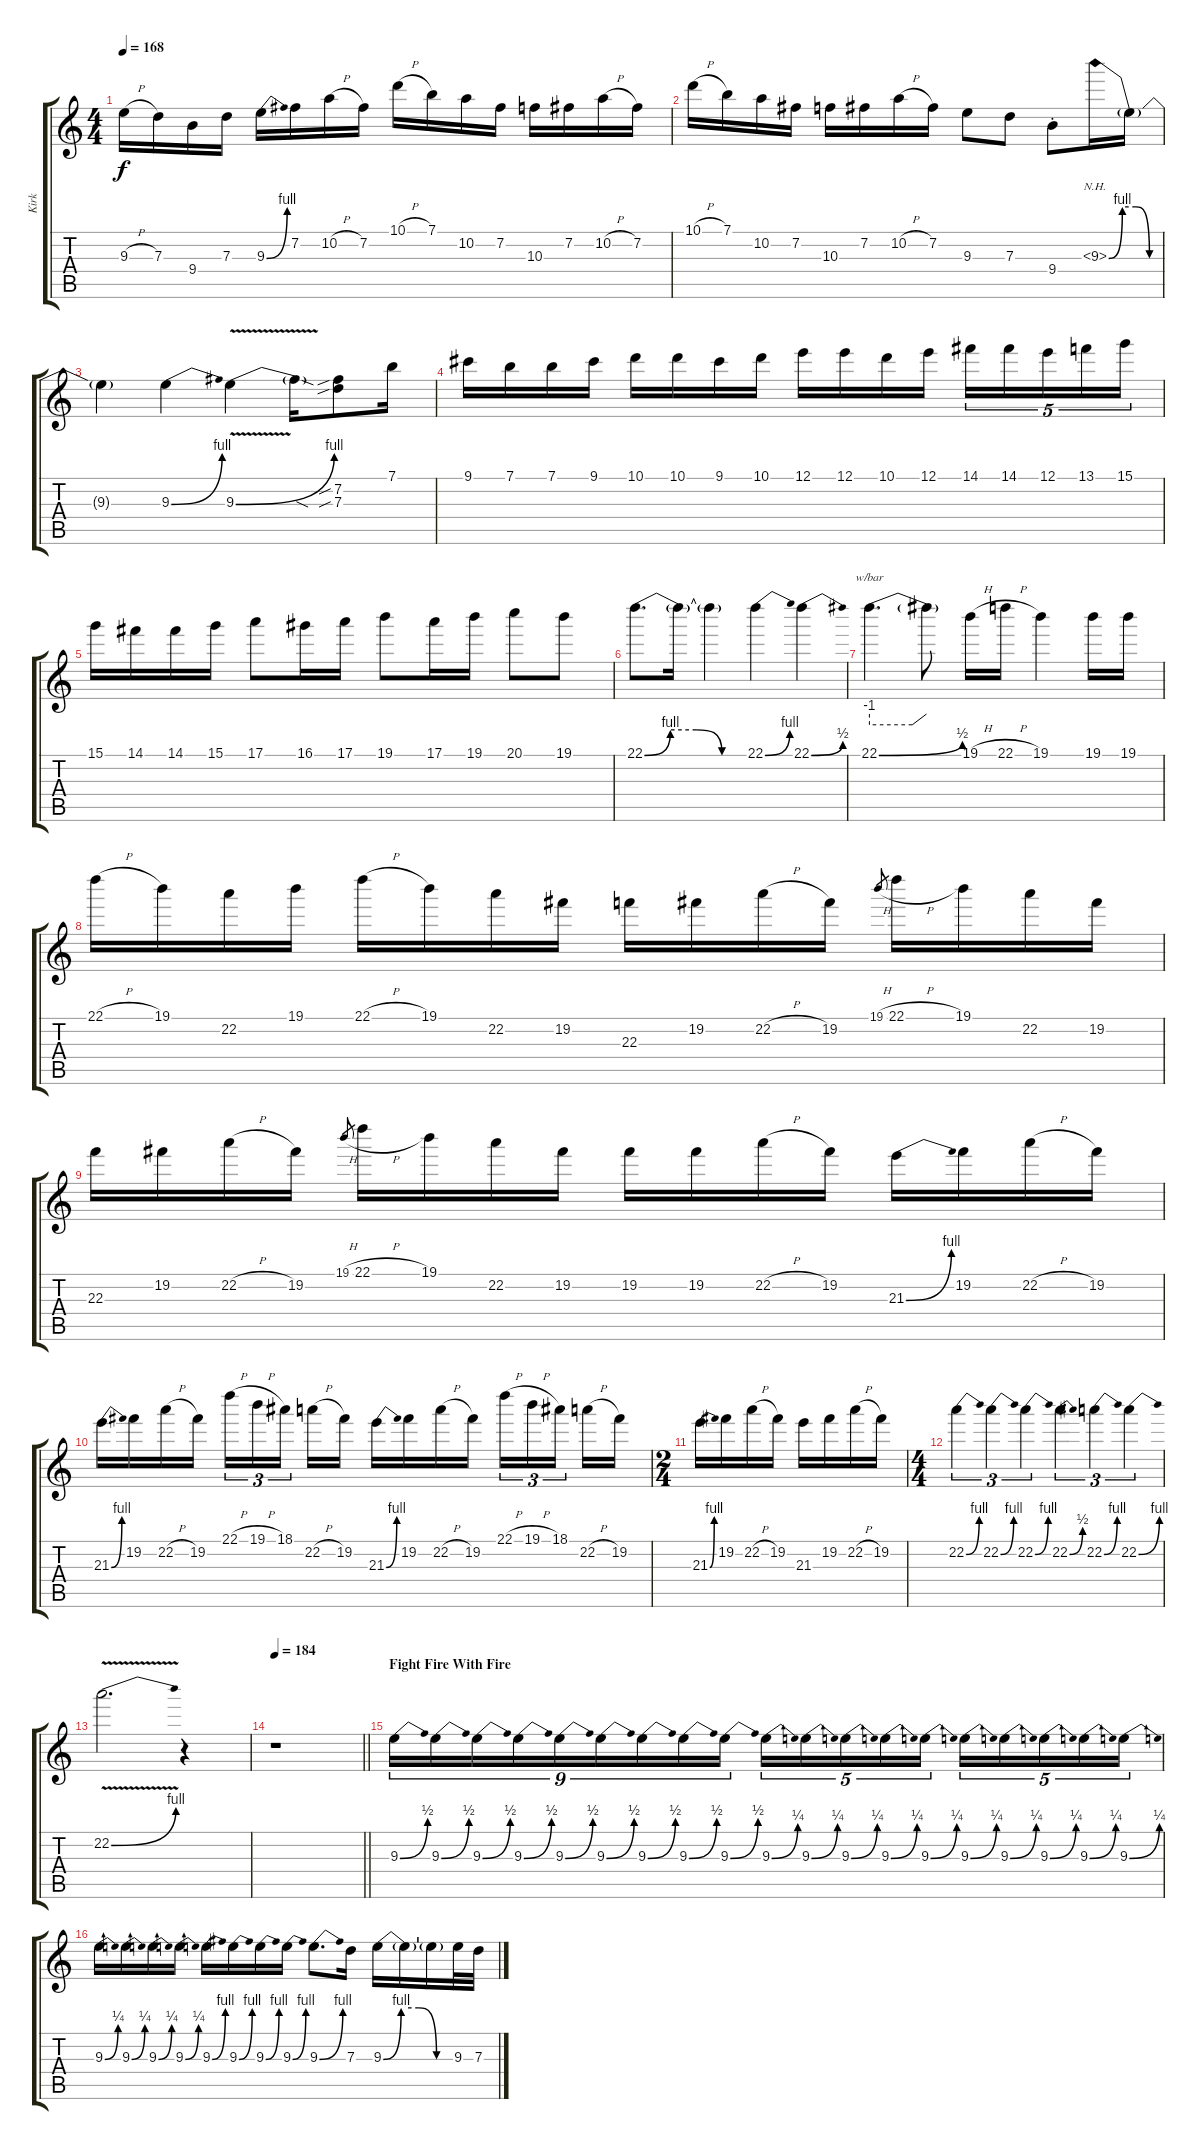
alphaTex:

\track ("Kirk" "Kirk") {instrument distortionguitar}
\staff {score tabs}
\tuning (E4 B3 G3 D3 A2 E2) {hide}
\ts (4 4)
\tempo 168
\clef g2
\ks c
9.3{h}.16{dy f} 7.3.16 9.4.16 7.3.16 9.3{be (bend 0 0 60 4)}.16 7.2.16 10.2{h}.16 7.2.16 10.1{h}.16 7.1.16 10.2.16 7.2.16 10.3.16 7.2.16 10.2{h}.16 7.2.16 |
10.1{h}.16 7.1.16 10.2.16 7.2.16 10.3.16 7.2.16 10.2{h}.16 7.2.16 9.3.8 7.3.8 9.4{st}.8 9.3{be (custom 0 0 15 4 30 4 45 0 60 0) nh}.16 9.3{t}.16 |
9.3{t}.4 9.3{be (bend 0 0 60 4)}.4 9.3{be (bend 0 0 60 4) v}.4 9.3{sod t}.16 (7.2{sib} 7.3{sib}).8 7.1.16 |
9.1.16 7.1.16 7.1.16 9.1.16 10.1.16 10.1.16 9.1.16 10.1.16 12.1.16 12.1.16 10.1.16 12.1.16 14.1.16{tu (5 4)} 14.1.16{tu (5 4)} 12.1.16{tu (5 4)} 13.1.16{tu (5 4)} 15.1.16{tu (5 4)} |
15.1.16 14.1.16 14.1.16 15.1.16 17.1.8 16.1.16 17.1.16 19.1.8 17.1.16 19.1.16 20.1.8 19.1.8 |
22.1{be (custom 0 0 15 4 30 4 45 0 60 0)}.8{d} 22.1{t}.16 22.1{t}.4 22.1{be (bend 0 0 60 4)}.4 22.1{be (bend 0 0 60 2)}.4 |
22.1{be (bend 0 0 60 2)}.4{d tbe (custom default 0 -4 45 -4 60 0)} 22.1{t}.8 19.1{h}.16 22.1{h}.16 19.1.4 19.1.16 19.1.16 |
22.1{h}.16 19.1.16 22.2.16 19.1.16 22.1{h}.16 19.1.16 22.2.16 19.2.16 22.3.16 19.2.16 22.2{h}.16 19.2.16 19.1{h}.8{gr} 22.1{h}.16 19.1.16 22.2.16 19.2.16 |
22.3.16 19.2.16 22.2{h}.16 19.2.16 19.1{h}.8{gr} 22.1{h}.16 19.1.16 22.2.16 19.2.16 19.2.16 19.2.16 22.2{h}.16 19.2.16 21.3{be (bend 0 0 60 4)}.16 19.2.16 22.2{h}.16 19.2.16 |
21.3{be (bend 0 0 60 4)}.16 19.2.16 22.2{h}.16 19.2.16 22.1{h}.16{tu (3 2)} 19.1{h}.16{tu (3 2)} 18.1.16{tu (3 2) beam splitsecondary} 22.2{h}.16 19.2.16 21.3{be (bend 0 0 60 4)}.16 19.2.16 22.2{h}.16 19.2.16 22.1{h}.16{tu (3 2)} 19.1{h}.16{tu (3 2)} 18.1.16{tu (3 2) beam splitsecondary} 22.2{h}.16 19.2.16 |
\ts (2 4)
21.3{be (bend 0 0 60 4)}.16 19.2.16 22.2{h}.16 19.2.16 21.3.16 19.2.16 22.2{h}.16 19.2.16 |
\ts (4 4)
22.2{be (bend 0 0 60 4)}.4{tu (3 2)} 22.2{be (bend 0 0 60 4)}.4{tu (3 2)} 22.2{be (bend 0 0 60 4)}.4{tu (3 2)} 22.2{be (bend 0 0 60 2)}.4{tu (3 2)} 22.2{be (bend 0 0 60 4)}.4{tu (3 2)} 22.2{be (bend 0 0 60 4)}.4{tu (3 2)} |
22.2{be (bend 0 0 60 4) v}.2{d} r.4 |
\tempo 184
\barLineRight lightlight
r.1 |
\section ("" "Fight Fire With Fire")
9.3{be (bend 0 0 60 2)}.16{tu (9 8)} 9.3{be (bend 0 0 60 2)}.16{tu (9 8)} 9.3{be (bend 0 0 60 2)}.16{tu (9 8)} 9.3{be (bend 0 0 60 2)}.16{tu (9 8)} 9.3{be (bend 0 0 60 2)}.16{tu (9 8)} 9.3{be (bend 0 0 60 2)}.16{tu (9 8)} 9.3{be (bend 0 0 60 2)}.16{tu (9 8)} 9.3{be (bend 0 0 60 2)}.16{tu (9 8)} 9.3{be (bend 0 0 60 2)}.16{tu (9 8)} 9.3{be (bend 0 0 60 1)}.16{tu (5 4)} 9.3{be (bend 0 0 60 1)}.16{tu (5 4)} 9.3{be (bend 0 0 60 1)}.16{tu (5 4)} 9.3{be (bend 0 0 60 1)}.16{tu (5 4)} 9.3{be (bend 0 0 60 1)}.16{tu (5 4)} 9.3{be (bend 0 0 60 1)}.16{tu (5 4)} 9.3{be (bend 0 0 60 1)}.16{tu (5 4)} 9.3{be (bend 0 0 60 1)}.16{tu (5 4)} 9.3{be (bend 0 0 60 1)}.16{tu (5 4)} 9.3{be (bend 0 0 60 1)}.16{tu (5 4)} |
9.3{be (bend 0 0 60 1)}.16 9.3{be (bend 0 0 60 1)}.16 9.3{be (bend 0 0 60 1)}.16 9.3{be (bend 0 0 60 1)}.16 9.3{be (bend 0 0 60 4)}.16 9.3{be (bend 0 0 60 4)}.16 9.3{be (bend 0 0 60 4)}.16 9.3{be (bend 0 0 60 4)}.16 9.3{be (bend 0 0 60 4)}.8{d} 7.3.16 9.3{be (custom 0 0 15 4 30 4 45 0 60 0)}.16 9.3{t}.16 9.3{t}.16 9.3.32 7.3.32
